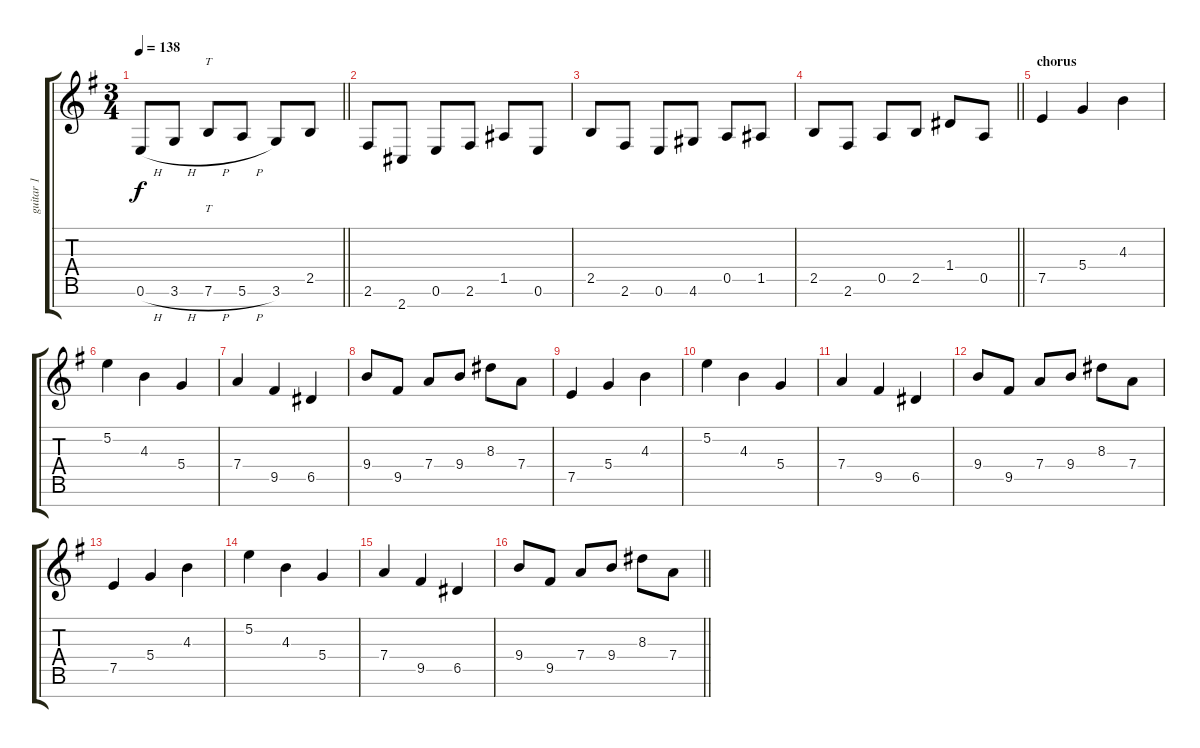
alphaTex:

\track ("guitar 1" "guitar 1") {instrument distortionguitar}
\staff {score tabs}
\tuning (E4 B3 G3 D3 A2 E2 B1) {hide}
\ts (3 4)
\tempo 138
\clef g2
\barLineRight lightlight
\ks eminor
0.6{h}.8{dy f} 3.6{h}.8 7.6{h}.8{tt} 5.6{h}.8 3.6.8 2.5.8 |
\section ("" "")
2.6.8{balance 2} 2.7.8 0.6.8 2.6.8 1.5.8 0.6.8 |
2.5.8 2.6.8 0.6.8 4.6.8 0.5.8 1.5.8 |
\barLineRight lightlight
2.5.8 2.6.8 0.5.8 2.5.8 1.4.8 0.5.8 |
\section ("" "chorus")
7.5.4 5.4.4 4.3.4 |
5.2.4 4.3.4 5.4.4 |
7.4.4 9.5.4 6.5.4 |
9.4.8 9.5.8 7.4.8 9.4.8 8.3.8 7.4.8 |
7.5.4 5.4.4 4.3.4 |
5.2.4 4.3.4 5.4.4 |
7.4.4 9.5.4 6.5.4 |
9.4.8 9.5.8 7.4.8 9.4.8 8.3.8 7.4.8 |
7.5.4 5.4.4 4.3.4 |
5.2.4 4.3.4 5.4.4 |
7.4.4 9.5.4 6.5.4 |
\barLineRight lightlight
9.4.8 9.5.8 7.4.8 9.4.8 8.3.8 7.4.8
